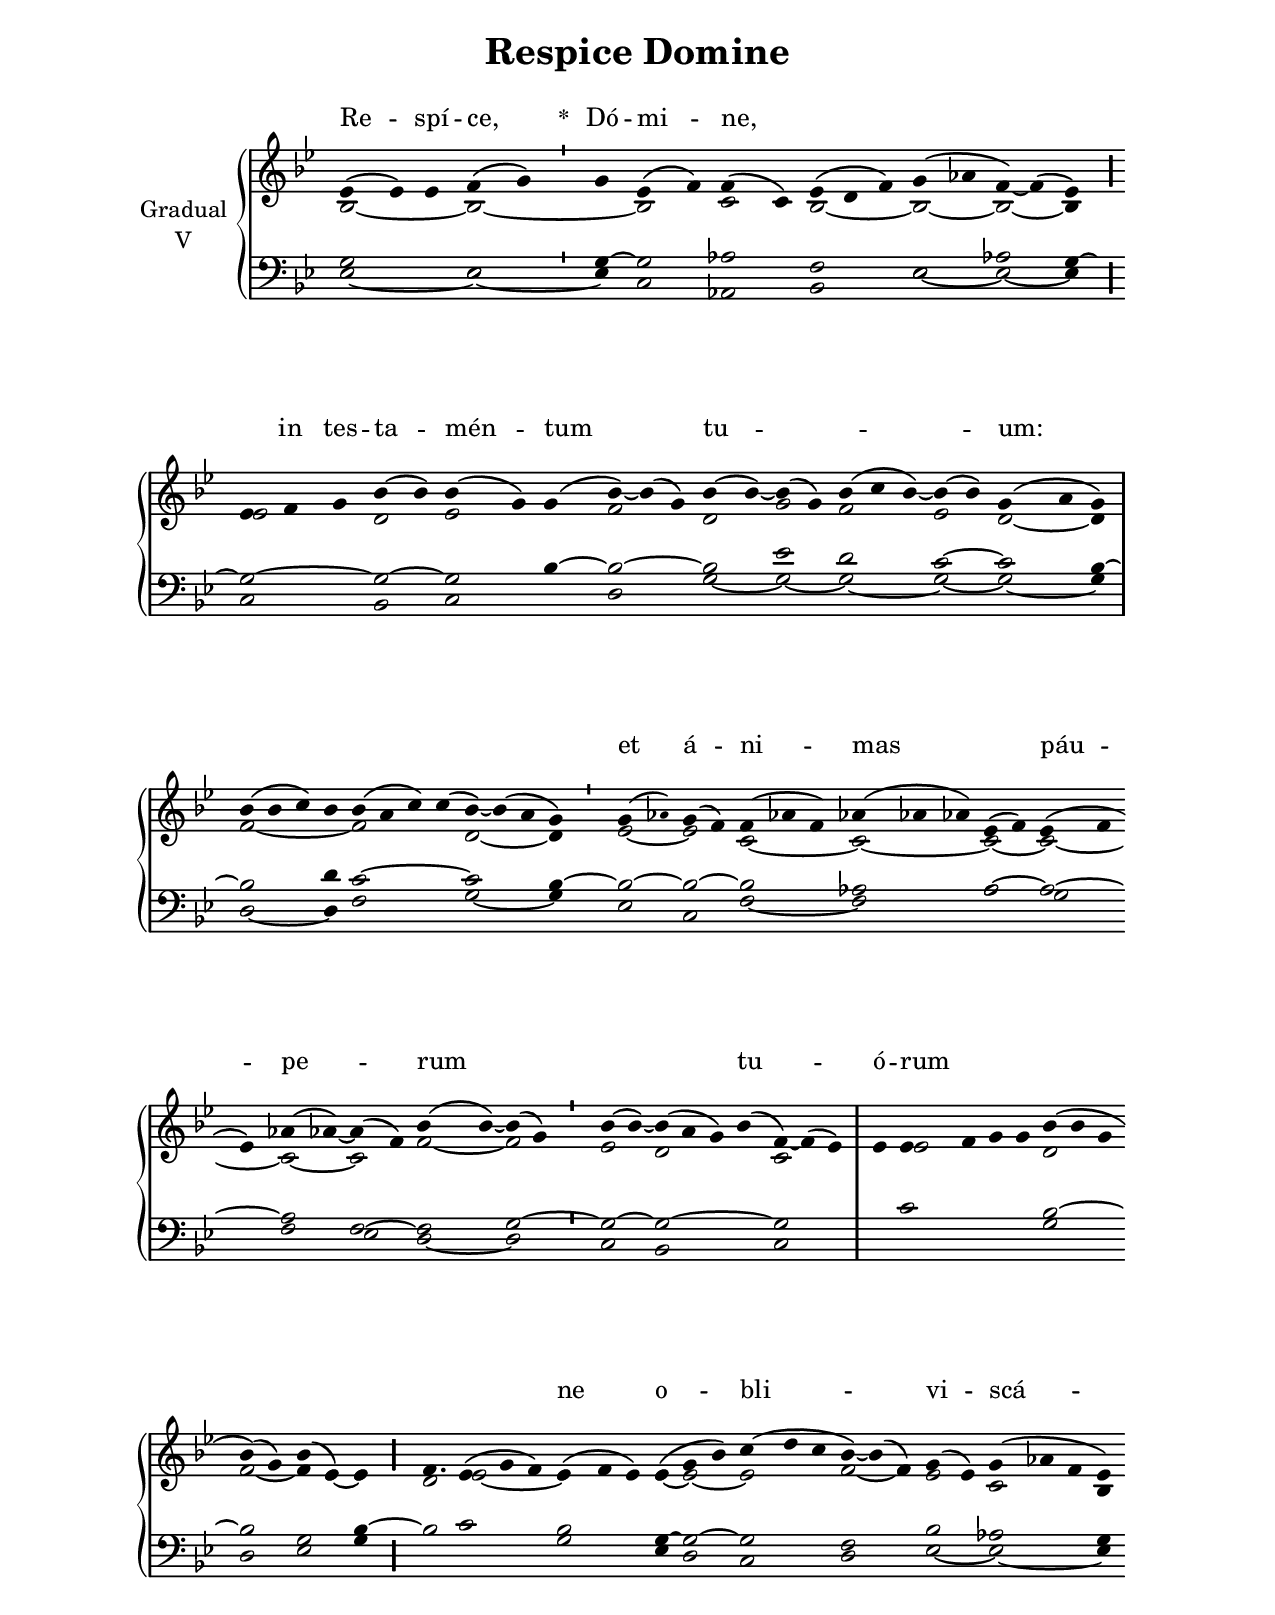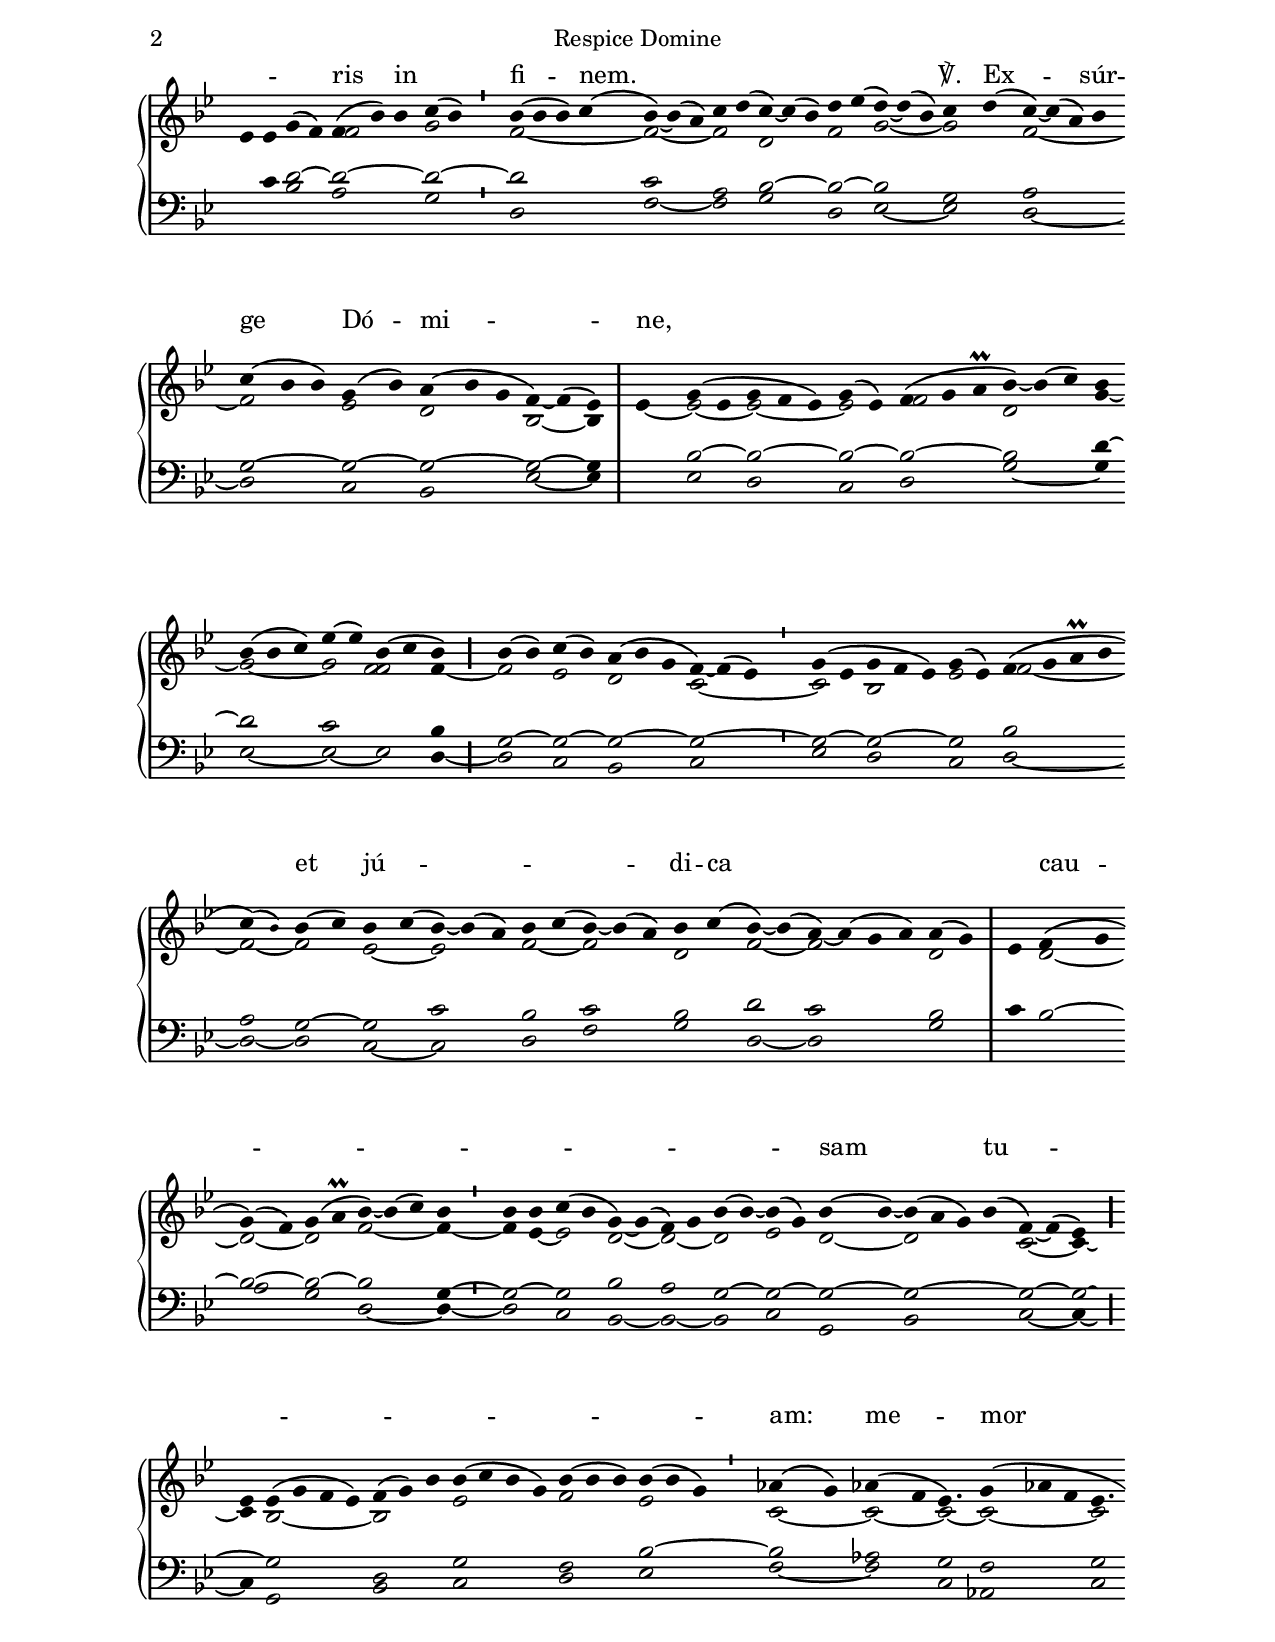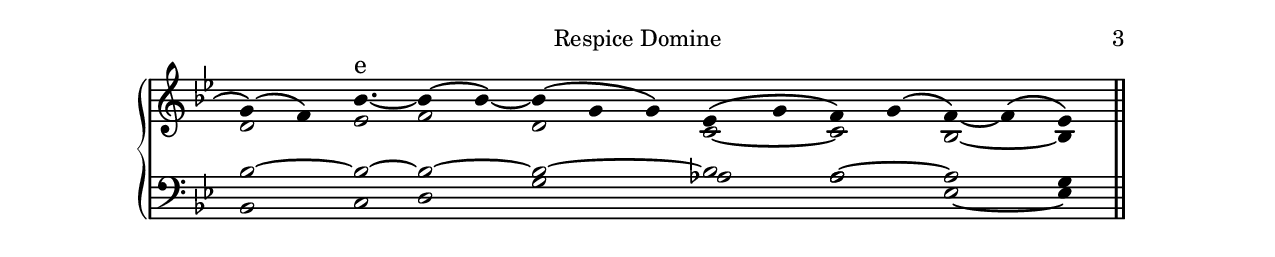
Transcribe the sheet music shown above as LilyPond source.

\version "2.18"
\include "gregorian.ly"
\include "noh2.ily"


%Page reference: page ii.196
%(volume.page)

global = {
 \key c \dorian
 \cadenzaOn 
}

\header {
  title = \markup \center-column {"Respice Domine" \vspace #1 }
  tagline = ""
  composer = ""
}

\paper {
 #(include-special-characters)
  oddHeaderMarkup = \markup \fill-line {
    \line {}
    \center-column {
      \on-the-fly #first-page     " "
      \on-the-fly #not-first-page "Respice Domine"
    }
    \line { \on-the-fly #print-page-number-check-first \fromproperty #'page:page-number-string }
  }
  evenHeaderMarkup = \markup \fill-line {
    \line { \on-the-fly #print-page-number-check-first \fromproperty #'page:page-number-string }
    \center-column { "Respice Domine" }
    \line {}
  }
}

chantText = \lyricmode {
Re -- spí -- ce, 
\set stanza = " * " Dó -- mi -- ne, _ _ _ 
in tes -- ta -- mén -- tum tu -- _ um: _ _ _ _ 
et á -- ni -- mas _ páu -- pe -- rum _ tu -- ó -- rum _ _ _ _ _ _ _ _ 
ne o -- bli -- vi -- scá -- _ _ _ ris 
in _ fi -- nem. _ _ _ _ ℣. 
Ex -- súr -- ge Dó -- mi -- ne, _ _ _ _ _ _ _ _ _ _ _ _ _ 
et jú -- _ _ _ di -- ca _ _ 
cau -- _ _ _ _ _ _ _ sam tu -- _ _ _ _ _ _ _ am: 
me -- mor e -- _ _ sto op -- pró -- bri -- _ i _ _ _ _ _ _ 
ser -- vo -- rum 
\set stanza = " * " tu -- ó -- _ rum. _ _ _ _ _ _ _ _ _ }

chantMusic = {
\tieDown   ees'4 ( ees'4) ees'4 f'4 ( g'4) \divisioMinima
 g'4 ees'4 ( f'4)  f'4 ( c'4) ees'4 ( d'4 f'4) g'4 ( aes'4 f'4) ~ f'4 ( ees'4) \divisioMaior \forceBreak

 ees'4 f'4 g'4 bes'4 ( bes'4) bes'4 ( g'4) g'4 ( bes'4) ~ bes'4 ( g'4) bes'4 ( bes'4) ~ bes'4 ( g'4) bes'4 ( c''4 bes'4) ~ bes'4 ( bes'4) g'4 ( a'4 g'4) \divisioMaxima \forceBreak

 bes'4 ( bes'4 c''4) bes'4 bes'4 ( a'4 c''4) c''4 ( bes'4) ~ bes'4 ( a'4 g'4) \divisioMinima
  g'4 ( \once \tweak #'font-size #-4 aes' ) g'4 ( f'4) f'4 ( aes'4 f'4) aes'4 ( aes'4 aes'4) ees'4 ( f'4) ees'4 ( f'4 \forceBreak
)  ees'4 aes'4 ( aes'4) ~ aes'4 ( f'4) bes'4 ( bes'4) ~ bes'4 ( g'4) \divisioMinima
 bes'4 ( bes'4) ~ bes'4 ( a'4 g'4) bes'4 ( f'4) ~ f'4 ( ees'4) \divisioMaxima
 ees'4 ees'4 f'4 g'4 g'4 bes'4 ( bes'4 g'4 \forceBreak
) bes'4 ( g'4) bes'4 ( ees'4) ees'4 \divisioMaior
 f'4. ees'4 ( g'4 f'4) ees'4 ( f'4 ees'4)  ees'4 ( g'4 bes'4) c''4 ( d''4 c''4 bes'4) ~ bes'4 ( f'4) g'4 ( ees'4) g'4 ( aes'4 f'4 ees'4) \finalis \forceBreak

  ees'4 ees'4 g'4 ( f'4) f'4 ( bes'4) bes'4 c''4 ( bes'4) \divisioMinima
 bes'4 ( bes'4 bes'4) c''4 ( bes'4) ~ bes'4 ( a'4) c''4 d''4 ( c''4) ~ c''4 ( bes'4) d''4 ees''4 ( d''4) ~ d''4 ( bes'4) c''4 d''4 ( c''4) ~ c''4 ( a'4) bes'4 \forceBreak
 c''4 ( bes'4 bes'4) g'4 ( bes'4) a'4 ( bes'4 g'4 f'4) ~ f'4 ( ees'4) \divisioMaxima
 ees'4 g'4 ( ees'4 g'4 f'4 ees'4) g'4 ( ees'4) f'4 ( g'4 a'\prall bes'4) ~ bes'4 ( c''4) bes'4 \forceBreak
 bes'4 ( bes'4 c''4) ees''4 ( ees''4) bes'4 ( c''4 bes'4) \divisioMaior
 bes'4 ( bes'4) c''4 ( bes'4) a'4 ( bes'4 g'4 f'4) ~ f'4 ( ees'4) \divisioMinima
 g'4 ( ees'4 g'4 f'4 ees'4) g'4 ( ees'4) f'4 ( g'4 a'\prall bes'4 \forceBreak
) c''4 ( \once \tweak #'font-size #-4 bes' ) bes'4 ( c''4) bes'4 c''4 ( bes'4) ~ bes'4 ( a'4) bes'4 c''4 ( bes'4) ~ bes'4 ( a'4) bes'4 c''4 ( bes'4) ~ bes'4 ( a'4) ~ a'4 ( g'4 a'4) a'4 ( g'4) \divisioMaxima
 ees'4 f'4 ( g'4 \forceBreak
) g'4 ( f'4) g'4 ( a'\prall bes'4) ~ bes'4 ( c''4) bes'4 \divisioMinima
 bes'4 bes'4 c''4 ( bes'4 g'4) ~ g'4 ( f'4) g'4 bes'4 ( bes'4) ~ bes'4 ( g'4) bes'4 ( bes'4) ~ bes'4 ( a'4 g'4) bes'4 ( f'4) ~ f'4 ( ees'4) \divisioMaior \forceBreak

 ees'4 ees'4 ( g'4 f'4 ees'4) f'4 ( g'4)  bes'4 bes'4 ( c''4 bes'4 g'4) bes'4 ( bes'4 bes'4) bes'4 ( bes'4 g'4) \divisioMinima
  aes'4 ( g'4) aes'4 ( f'4 ees'4.) g'4 ( aes'4 f'4 ees'4. \forceBreak
) g'4 ( f'4) bes'4. ~ bes'4 ( bes'4) ~ bes'4 ( g'4 g'4) ees'4 ( g'4 f'4) g'4 ( f'4) ~ f'4 ( ees'4) \finalis

}

altoMusic = {
bes2*3/2 ~ bes2*3/2 ~ bes2 c'2 bes2*3/2 ~ bes2 ~ bes2 ~ bes4 \divisioMaior
ees'2*3/2 d'2 ees'2*3/2 f'2*3/2 d'2 g'2 f'2*3/2 ees'2 d'2 ~ d'4 \divisioMaxima
f'2*4/2 ~ f'2*4/2 d'2*3/2 ~ d'4 ees'2 ~ ees'2 c'2*3/2 ~ c'2*3/2 ~ c'2 ~ c'2*3/2 ~ c'2 ~ c'2 f'2 ~ f'2 \divisioMinima
ees'2 d'2*4/2 c'2*3/2 \divisioMaxima
r4 ees'2*4/2 d'2*3/2 f'2 ~ f'4 ees'4 ~ ees'4 \divisioMaior
d'2*3/4 ees'2*3/2 ~ ees'4 r2 ees'4 ~ ees'2 ~ ees'2*3/2 f'2 ~ f'4 ees'2 c'2*3/2 bes4 r2*4/2 f'2*3/2 g'2 \divisioMinima
f'2*4/2 ~ f'2*3/2 ~ f'2 d'2*3/2 f'2 g'2*3/2 ~ g'2 f'2*4/2 ~ f'2*3/2 ees'2 d'2*3/2 bes2 ~ bes4 \divisioMaxima
ees'4 ~ ees'2 ~ ees'2*3/2 ~ ees'2 f'2*3/2 d'2*3/2 g'4 ~ g'2*3/2 ~ g'2 <f' f'>2 f'4 ~ \divisioMaior
f'2 ees'2 d'2*3/2 c'2*3/2 ~ \divisioMinima
c'2 bes2*3/2 ees'2 f'2*4/2 ~ f'2 ~ f'2 ees'2 ~ ees'2*3/2 f'2 ~ f'2*3/2 d'2 f'2 ~ f'2*4/2 d'2 \divisioMaxima
r4 d'2 ~ d'2 ~ d'2 f'2*3/2 ~ f'4 ~ \divisioMinima
f'4 ees'4 ~ ees'2 d'2 ~ d'2 ~ d'2 ees'2 d'2 ~ d'2*4/2 c'2 ~ c'4 ~ \divisioMaior
c'4 bes2*4/2 ~ bes2*3/2 ees'2*4/2 f'2*3/2 ees'2*3/2 c'2 ~ c'2 ~ c'2*3/4 ~ c'2*3/2 ~ c'2*3/4 d'2 ees'2*3/4 f'2 d'2*3/2 c'2 ~ c'2 bes2 ~ bes4 \finalis
}

tenorMusic = {
g2*3/2 ees2 \divisioMinima
g4 ~ g2 aes2 f2*3/2 ees2 aes2 g4 ~ \divisioMaior
g2*3/2 ~ g2 ~ g2 bes4 ~ bes2*3/2 ~ bes2 ees'2 d'2*3/2 c'2 ~ c'2 bes4 ~ \divisioMaxima
bes2*3/2 d'4 c'2*4/2 ~ c'2*3/2 bes4 ~ bes2 ~ bes2 ~ bes2*3/2 aes2*3/2 a2 ~ a2*3/2 ~ a2 f2 ~ f2 g2 ~ \divisioMinima
g2 ~ g2*4/2 ~ g2*3/2 \divisioMaxima
r4 c'2*4/2 bes2*3/2 ~ bes2 g2 bes4 ~ \divisioMaior
bes2*3/4 c'2*3/2 bes2*3/2 g4 ~ g2 ~ g2*3/2 f2*3/2 bes2 aes2*3/2 g4 r4 c'4 d'2 ~ d'2*3/2 ~ d'2 ~ \divisioMinima
d'2*4/2 c'2*3/2 a2 bes2*3/2 ~ bes2 ~ bes2*3/2 g2 a2*4/2 g2*3/2 ~ g2 ~ g2*3/2 ~ g2 ~ g4 \divisioMaxima
r4 bes2 ~ bes2*3/2 ~ bes2 ~ bes2*3/2 ~ bes2*3/2 d'4 ~ d'2*3/2 c'2 r2 bes4 \divisioMaior
g2 ~ g2 ~ g2*3/2 ~ g2*3/2 ~ \divisioMinima
g2 ~ g2*3/2 ~ g2 bes2*4/2 a2 g2 ~ g2 c'2*3/2 bes2 c'2*3/2 bes2 d'2 c'2*4/2 bes2 \divisioMaxima
c'4 bes2 ~ bes2 ~ bes2 ~ bes2*3/2 g4 ~ \divisioMinima
g2 ~ g2 bes2 a2 g2 ~ g2 ~ g2 ~ g2*4/2 ~ g2 ~ g2 ~ g2*4/2 d2*3/2 g2*4/2 f2*3/2 bes2*3/2 ~ bes2 aes2 g2*3/4 f2*3/2 g2*3/4 bes2 ~ bes2*3/4 ~ bes2 ~ bes2*3/2 ~ bes2 a2 ~ a2 g4 \finalis
}

bassMusic = {
ees2*3/2 ~ ees2 ~ \divisioMinima
ees4 c2 aes,2 bes,2*3/2 ees2 ~ ees2 ~ ees4 \divisioMaior
c2*3/2 bes,2 c2*3/2 d2*3/2 g2 ~ g2 ~ g2*3/2 ~ g2 ~ g2 ~ g4 \divisioMaxima
d2*3/2 ~ d4 f2*4/2 g2*3/2 ~ g4 ees2 c2 f2*3/2 ~ f2*3/2 a2 g2*3/2 f2 ees2 d2 ~ d2 \divisioMinima
c2 bes,2*4/2 c2*3/2 \divisioMaxima
r2*5/2 g2*3/2 d2 ees2 g4 \divisioMaior
r2*9/4 g2*3/2 ees4 d2 c2*3/2 d2*3/2 ees2 ~ ees2*3/2 ~ ees4 r2 bes2 a2*3/2 g2 \divisioMinima
d2*4/2 f2*3/2 ~ f2 g2*3/2 d2 ees2*3/2 ~ ees2 d2*4/2 ~ d2*3/2 c2 bes,2*3/2 ees2 ~ ees4 \divisioMaxima
r4 ees2 d2*3/2 c2 d2*3/2 g2*3/2 ~ g4 ees2*3/2 ~ ees2 ~ ees2 d4 ~ \divisioMaior
d2 c2 bes,2*3/2 c2*3/2 \divisioMinima
ees2 d2*3/2 c2 d2*4/2 ~ d2 ~ d2 c2 ~ c2*3/2 d2 f2*3/2 g2 d2 ~ d2*4/2 g2 \divisioMaxima
r2*3/2 a2 g2 d2*3/2 ~ d4 ~ \divisioMinima
d2 c2 bes,2 ~ bes,2 ~ bes,2 c2 g,2 bes,2*4/2 c2 ~ c4 ~ \divisioMaior
c4 g,2*4/2 bes,2*3/2 c2*4/2 d2*3/2 ees2*3/2 f2 ~ f2 c2*3/4 aes,2*3/2 c2*3/4 bes,2 c2*3/4 d2 g2*3/2 aes2 a2 ees2 ~ ees4 \finalis
}

voiceLines = {
\voiceLineStyle


}

\score{
  <<
    \new GrandStaff <<
      \set GrandStaff.autoBeaming = ##f
      \set GrandStaff.instrumentName = \markup \center-column {
        "Gradual"
        "V"
      }
      \new Staff = up <<
        \new Voice = "chant" {
          \voiceOne \global \chantMusic
        }
        \new Voice {
          \voiceTwo \global \altoMusic
        }
      >>

      \new Staff = down <<
        \clef bass
        \new Voice {
          \voiceOne \global \tenorMusic
        }
        \new Voice {
          \voiceTwo \global \bassMusic
        }
	\new Voice {
        \voiceThree \global \voiceLines
        }
      >>
    >>
    \new Lyrics \lyricsto chant {
      \chantText
    }
  >>
  \layout{
  }
  \midi{
    \tempo 4 = 125
  }
}
